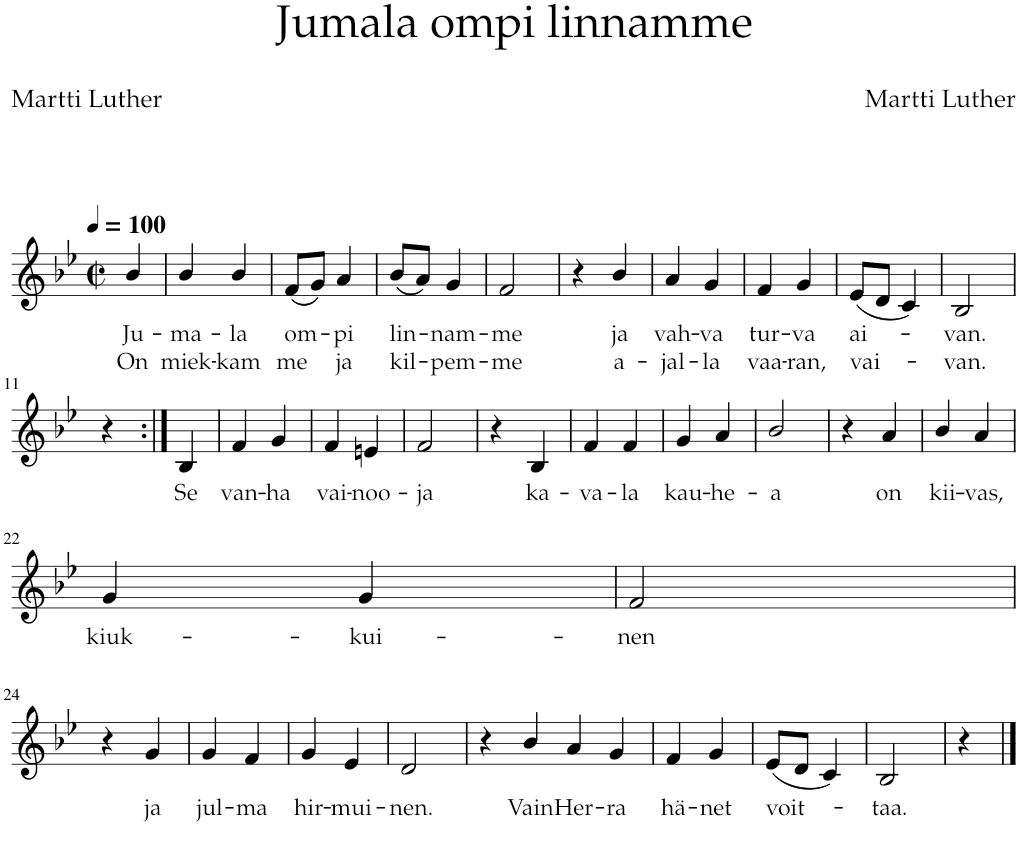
**kern	**text	**text
*part1	*part1	*part1
*staff1	*staff1	*staff1
*I"Staff	*	*
*clefG2	*	*
*k[b-e-]	*	*
*M2/2	*	*
*met(c|)	*	*
*MM100	*	*
=1	=1	=1
!	!LO:LY:b	!LO:LY:b
4b-/	Ju-	On
=2	=2	=2
!	!LO:LY:b	!LO:LY:b
4b-/	-ma-	miek-
!	!LO:LY:b	!LO:LY:b
4b-/	-la	-kam
=3	=3	=3
!	!LO:LY:b	!LO:LY:b
(8f/L	om-	me
8g/J)	.	.
!	!LO:LY:b	!LO:LY:b
4a/	-pi	ja
=4	=4	=4
!	!LO:LY:b	!LO:LY:b
(8b-/L	lin-	kil-
8a/J)	.	.
!	!LO:LY:b	!LO:LY:b
4g/	-nam-	-pem-
=5	=5	=5
!	!LO:LY:b	!LO:LY:b
2f/	-me	-me
=6	=6	=6
4r	.	.
!	!LO:LY:b	!LO:LY:b
4b-/	ja	a-
=7	=7	=7
!	!LO:LY:b	!LO:LY:b
4a/	vah-	-jal-
!	!LO:LY:b	!LO:LY:b
4g/	-va	-la
=8	=8	=8
!	!LO:LY:b	!LO:LY:b
4f/	tur-	vaa-
!	!LO:LY:b	!LO:LY:b
4g/	-va	-ran,
=9	=9	=9
!	!LO:LY:b	!LO:LY:b
(8e-/L	ai-	vai-
8d/J	.	.
4c/)	.	.
=10	=10	=10
!	!LO:LY:b	!LO:LY:b
2B-/	-van.	-van.
!!LO:LB:g=z
=11	=11	=11
4r	.	.
=12:|!	=12:|!	=12:|!
!	!LO:LY:b	!
4B-/	Se	.
=13	=13	=13
!	!LO:LY:b	!
4f/	van-	.
!	!LO:LY:b	!
4g/	-ha	.
=14	=14	=14
!	!LO:LY:b	!
4f/	vai-	.
!	!LO:LY:b	!
4en/	-noo-	.
=15	=15	=15
!	!LO:LY:b	!
2f/	-ja	.
=16	=16	=16
4r	.	.
!	!LO:LY:b	!
4B-/	ka-	.
=17	=17	=17
!	!LO:LY:b	!
4f/	-va-	.
!	!LO:LY:b	!
4f/	-la	.
=18	=18	=18
!	!LO:LY:b	!
4g/	kau-	.
!	!LO:LY:b	!
4a/	-he-	.
=19	=19	=19
!	!LO:LY:b	!
2b-/	-a	.
=20	=20	=20
4r	.	.
!	!LO:LY:b	!
4a/	on	.
=21	=21	=21
!	!LO:LY:b	!
4b-/	kii-	.
!	!LO:LY:b	!
4a/	-vas,	.
!!LO:LB:g=z
=22	=22	=22
!	!LO:LY:b	!
4g/	kiuk-	.
!	!LO:LY:b	!
4g/	-kui-	.
=23	=23	=23
!	!LO:LY:b	!
2f/	-nen	.
!!LO:LB:g=z
=24	=24	=24
4r	.	.
!	!LO:LY:b	!
4g/	ja	.
=25	=25	=25
!	!LO:LY:b	!
4g/	jul-	.
!	!LO:LY:b	!
4f/	-ma	.
=26	=26	=26
!	!LO:LY:b	!
4g/	hir-	.
!	!LO:LY:b	!
4e-/	-mui-	.
=27	=27	=27
!	!LO:LY:b	!
2d/	-nen.	.
=28	=28	=28
4r	.	.
!	!LO:LY:b	!
4b-/	Vain	.
!	!LO:LY:b	!
4a/	Her-	.
!	!LO:LY:b	!
4g/	-ra	.
=29	=29	=29
!	!LO:LY:b	!
4f/	hä-	.
!	!LO:LY:b	!
4g/	-net	.
=30	=30	=30
!	!LO:LY:b	!
(8e-/L	voit-	.
8d/J	.	.
4c/)	.	.
=31	=31	=31
!	!LO:LY:b	!
2B-/	-taa.	.
=32	=32	=32
4r	.	.
==	==	==
*-	*-	*-
